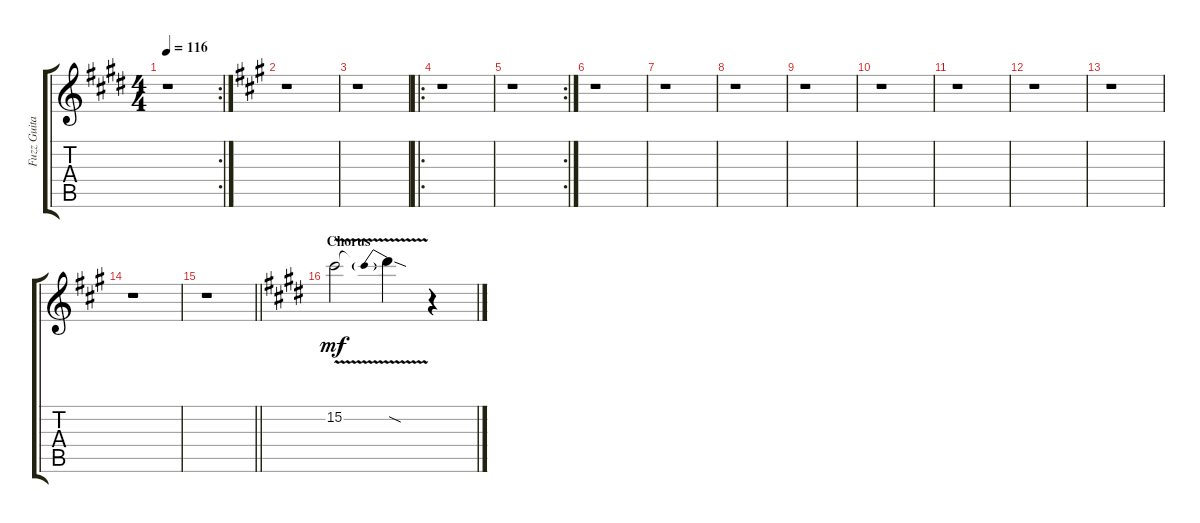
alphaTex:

\track ("Fuzz Guitar" "Fuzz Guita") {instrument distortionguitar}
\staff {score tabs}
\tuning (Eb4 Bb3 Gb3 Db3 Ab2 Eb2) {hide}
\rc 2
\ts (4 4)
\tempo 116
\clef g2
\ks c#minor
r.1{dy f} |
\ks a
r.1 |
r.1 |
\ro
r.1 |
\rc 2
r.1 |
r.1 |
r.1 |
r.1 |
r.1 |
r.1 |
r.1 |
r.1 |
r.1 |
r.1 |
\barLineRight lightlight
r.1 |
\section ("" "Chorus")
\ks e
15.2{v}.2{dy mf} 15.2{be (prebend 0 4 60 4) sod t}.4 r.4
